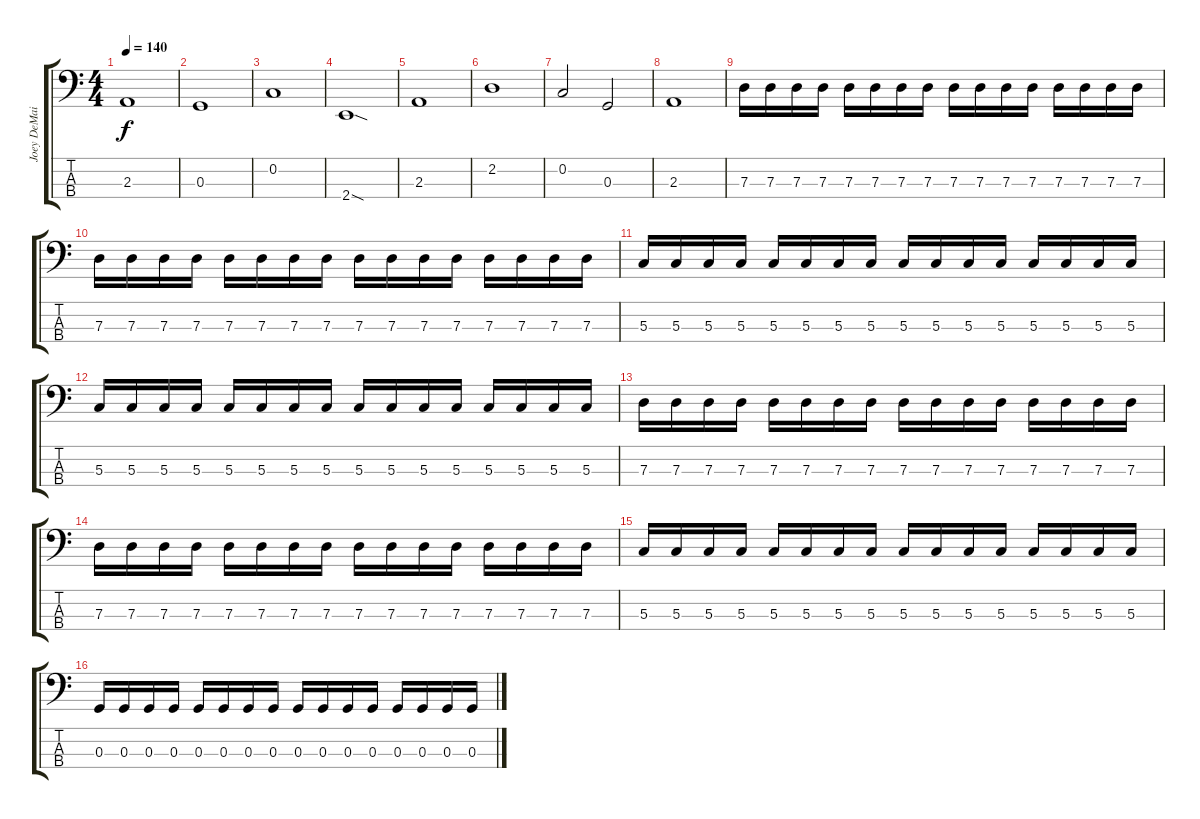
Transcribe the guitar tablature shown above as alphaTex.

\track ("Joey DeMaio(Bass)" "Joey DeMai") {instrument electricbasspick}
\staff {score tabs}
\tuning (F2 C2 G1 D1) {hide}
\ts (4 4)
\tempo 140
\clef f4
\ks c
2.3.1{dy f instrument electricbasspick} |
0.3.1 |
0.2.1 |
2.4{sod}.1 |
2.3.1 |
2.2.1 |
0.2.2 0.3.2 |
2.3.1 |
7.3.16 7.3.16 7.3.16 7.3.16 7.3.16 7.3.16 7.3.16 7.3.16 7.3.16 7.3.16 7.3.16 7.3.16 7.3.16 7.3.16 7.3.16 7.3.16 |
7.3.16 7.3.16 7.3.16 7.3.16 7.3.16 7.3.16 7.3.16 7.3.16 7.3.16 7.3.16 7.3.16 7.3.16 7.3.16 7.3.16 7.3.16 7.3.16 |
5.3.16 5.3.16 5.3.16 5.3.16 5.3.16 5.3.16 5.3.16 5.3.16 5.3.16 5.3.16 5.3.16 5.3.16 5.3.16 5.3.16 5.3.16 5.3.16 |
5.3.16 5.3.16 5.3.16 5.3.16 5.3.16 5.3.16 5.3.16 5.3.16 5.3.16 5.3.16 5.3.16 5.3.16 5.3.16 5.3.16 5.3.16 5.3.16 |
7.3.16 7.3.16 7.3.16 7.3.16 7.3.16 7.3.16 7.3.16 7.3.16 7.3.16 7.3.16 7.3.16 7.3.16 7.3.16 7.3.16 7.3.16 7.3.16 |
7.3.16 7.3.16 7.3.16 7.3.16 7.3.16 7.3.16 7.3.16 7.3.16 7.3.16 7.3.16 7.3.16 7.3.16 7.3.16 7.3.16 7.3.16 7.3.16 |
5.3.16 5.3.16 5.3.16 5.3.16 5.3.16 5.3.16 5.3.16 5.3.16 5.3.16 5.3.16 5.3.16 5.3.16 5.3.16 5.3.16 5.3.16 5.3.16 |
0.3.16 0.3.16 0.3.16 0.3.16 0.3.16 0.3.16 0.3.16 0.3.16 0.3.16 0.3.16 0.3.16 0.3.16 0.3.16 0.3.16 0.3.16 0.3.16
